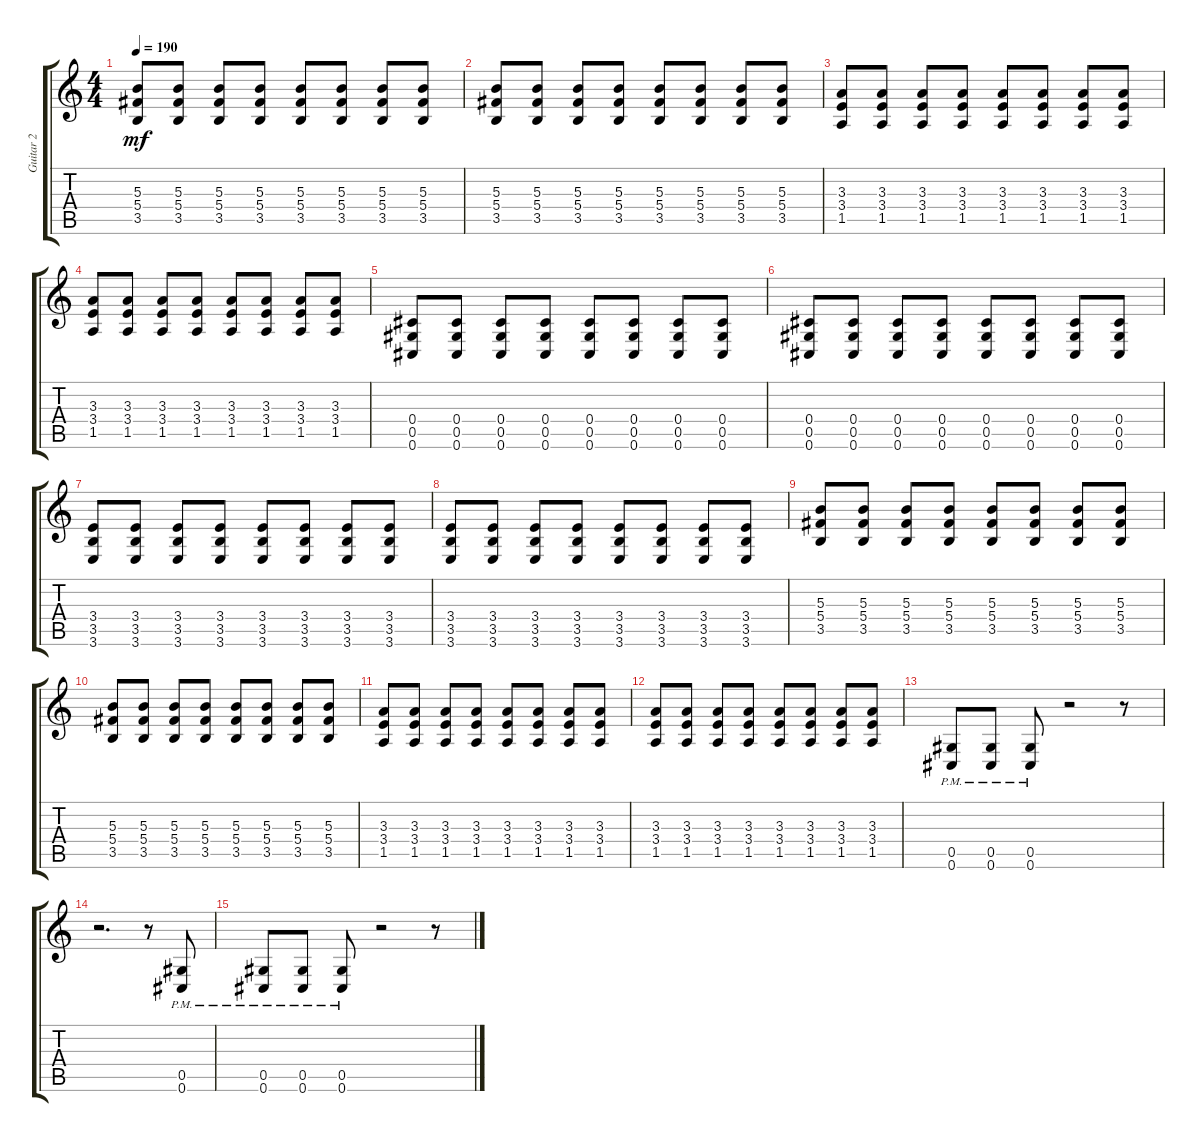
\track ("Guitar 2" "Guitar 2") {instrument acousticguitarsteel}
\staff {score tabs}
\tuning (Eb4 Bb3 Gb3 Db3 Ab2 Db2) {hide}
\ts (4 4)
\tempo 190
\clef g2
\ks c
(5.3 5.4 3.5).8{dy mf} (5.3 5.4 3.5).8 (5.3 5.4 3.5).8 (5.3 5.4 3.5).8 (5.3 5.4 3.5).8 (5.3 5.4 3.5).8 (5.3 5.4 3.5).8 (5.3 5.4 3.5).8 |
(5.3 5.4 3.5).8 (5.3 5.4 3.5).8 (5.3 5.4 3.5).8 (5.3 5.4 3.5).8 (5.3 5.4 3.5).8 (5.3 5.4 3.5).8 (5.3 5.4 3.5).8 (5.3 5.4 3.5).8 |
(3.3 3.4 1.5).8 (3.3 3.4 1.5).8 (3.3 3.4 1.5).8 (3.3 3.4 1.5).8 (3.3 3.4 1.5).8 (3.3 3.4 1.5).8 (3.3 3.4 1.5).8 (3.3 3.4 1.5).8 |
(3.3 3.4 1.5).8 (3.3 3.4 1.5).8 (3.3 3.4 1.5).8 (3.3 3.4 1.5).8 (3.3 3.4 1.5).8 (3.3 3.4 1.5).8 (3.3 3.4 1.5).8 (3.3 3.4 1.5).8 |
(0.4 0.5 0.6).8 (0.4 0.5 0.6).8 (0.4 0.5 0.6).8 (0.4 0.5 0.6).8 (0.4 0.5 0.6).8 (0.4 0.5 0.6).8 (0.4 0.5 0.6).8 (0.4 0.5 0.6).8 |
(0.4 0.5 0.6).8 (0.4 0.5 0.6).8 (0.4 0.5 0.6).8 (0.4 0.5 0.6).8 (0.4 0.5 0.6).8 (0.4 0.5 0.6).8 (0.4 0.5 0.6).8 (0.4 0.5 0.6).8 |
(3.4 3.5 3.6).8 (3.4 3.5 3.6).8 (3.4 3.5 3.6).8 (3.4 3.5 3.6).8 (3.4 3.5 3.6).8 (3.4 3.5 3.6).8 (3.4 3.5 3.6).8 (3.4 3.5 3.6).8 |
(3.4 3.5 3.6).8 (3.4 3.5 3.6).8 (3.4 3.5 3.6).8 (3.4 3.5 3.6).8 (3.4 3.5 3.6).8 (3.4 3.5 3.6).8 (3.4 3.5 3.6).8 (3.4 3.5 3.6).8 |
(5.3 5.4 3.5).8 (5.3 5.4 3.5).8 (5.3 5.4 3.5).8 (5.3 5.4 3.5).8 (5.3 5.4 3.5).8 (5.3 5.4 3.5).8 (5.3 5.4 3.5).8 (5.3 5.4 3.5).8 |
(5.3 5.4 3.5).8 (5.3 5.4 3.5).8 (5.3 5.4 3.5).8 (5.3 5.4 3.5).8 (5.3 5.4 3.5).8 (5.3 5.4 3.5).8 (5.3 5.4 3.5).8 (5.3 5.4 3.5).8 |
(3.3 3.4 1.5).8 (3.3 3.4 1.5).8 (3.3 3.4 1.5).8 (3.3 3.4 1.5).8 (3.3 3.4 1.5).8 (3.3 3.4 1.5).8 (3.3 3.4 1.5).8 (3.3 3.4 1.5).8 |
(3.3 3.4 1.5).8 (3.3 3.4 1.5).8 (3.3 3.4 1.5).8 (3.3 3.4 1.5).8 (3.3 3.4 1.5).8 (3.3 3.4 1.5).8 (3.3 3.4 1.5).8 (3.3 3.4 1.5).8 |
(0.5{pm} 0.6{pm}).8 (0.5{pm} 0.6{pm}).8 (0.5{pm} 0.6{pm}).8 r.2 r.8 |
r.2{d} r.8 (0.5{pm} 0.6{pm}).8 |
(0.5{pm} 0.6{pm}).8 (0.5{pm} 0.6{pm}).8 (0.5{pm} 0.6{pm}).8 r.2 r.8
